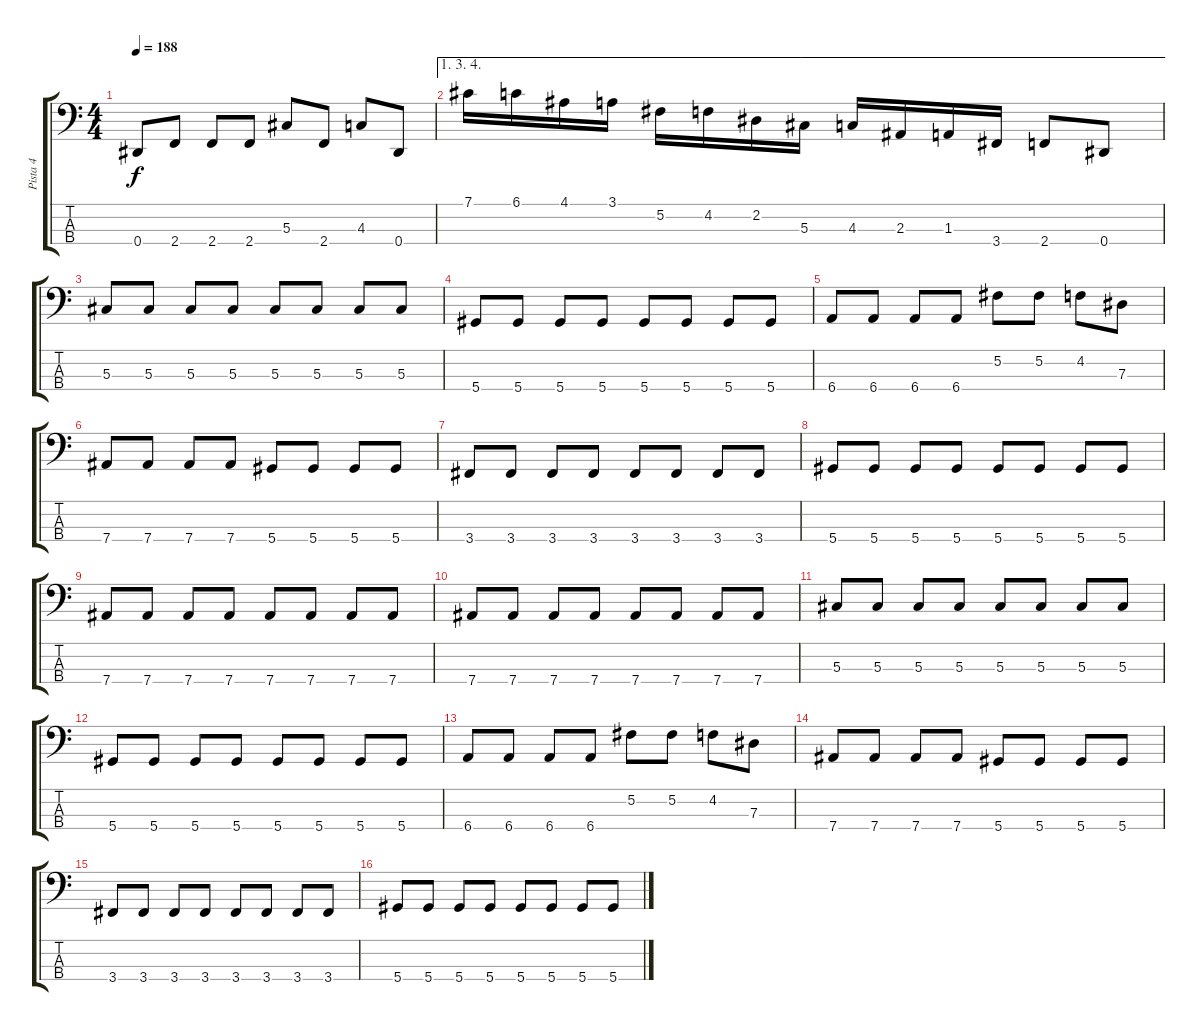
\track ("Pista 4" "Pista 4") {instrument electricbassfinger}
\staff {score tabs}
\tuning (Gb2 Db2 Ab1 Eb1) {hide}
\ts (4 4)
\tempo 188
\clef f4
\ks c
0.4.8{dy f} 2.4.8 2.4.8 2.4.8 5.3.8 2.4.8 4.3.8 0.4.8 |
\ae (1 3 4)
7.1.16 6.1.16 4.1.16 3.1.16 5.2.16 4.2.16 2.2.16 5.3.16 4.3.16 2.3.16 1.3.16 3.4.16 2.4.8 0.4.8 |
5.3.8 5.3.8 5.3.8 5.3.8 5.3.8 5.3.8 5.3.8 5.3.8 |
5.4.8 5.4.8 5.4.8 5.4.8 5.4.8 5.4.8 5.4.8 5.4.8 |
6.4.8 6.4.8 6.4.8 6.4.8 5.2.8 5.2.8 4.2.8 7.3.8 |
7.4.8 7.4.8 7.4.8 7.4.8 5.4.8 5.4.8 5.4.8 5.4.8 |
3.4.8 3.4.8 3.4.8 3.4.8 3.4.8 3.4.8 3.4.8 3.4.8 |
5.4.8 5.4.8 5.4.8 5.4.8 5.4.8 5.4.8 5.4.8 5.4.8 |
7.4.8 7.4.8 7.4.8 7.4.8 7.4.8 7.4.8 7.4.8 7.4.8 |
7.4.8 7.4.8 7.4.8 7.4.8 7.4.8 7.4.8 7.4.8 7.4.8 |
5.3.8 5.3.8 5.3.8 5.3.8 5.3.8 5.3.8 5.3.8 5.3.8 |
5.4.8 5.4.8 5.4.8 5.4.8 5.4.8 5.4.8 5.4.8 5.4.8 |
6.4.8 6.4.8 6.4.8 6.4.8 5.2.8 5.2.8 4.2.8 7.3.8 |
7.4.8 7.4.8 7.4.8 7.4.8 5.4.8 5.4.8 5.4.8 5.4.8 |
3.4.8 3.4.8 3.4.8 3.4.8 3.4.8 3.4.8 3.4.8 3.4.8 |
5.4.8 5.4.8 5.4.8 5.4.8 5.4.8 5.4.8 5.4.8 5.4.8
